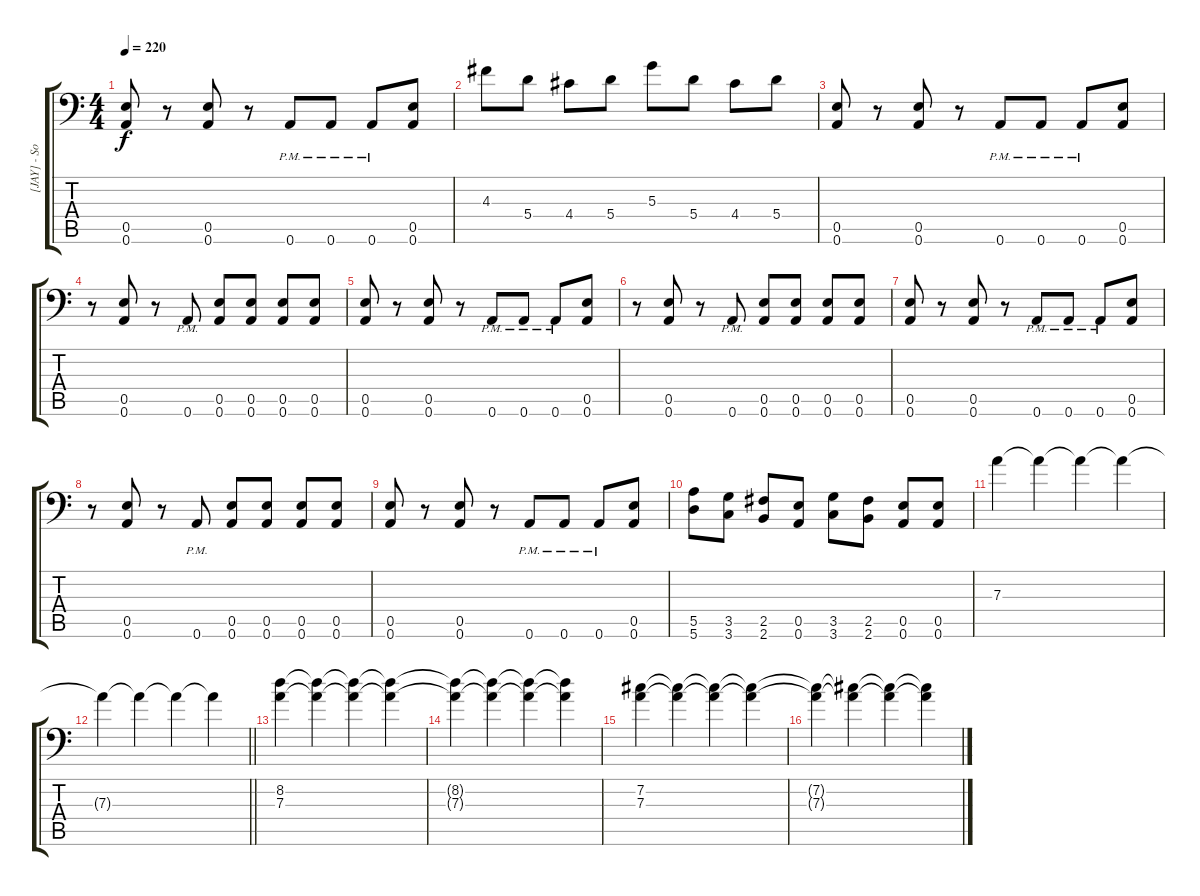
\track ("[JAY] - Solo" "[JAY] - So") {instrument distortionguitar}
\staff {score tabs}
\tuning (B3 Gb3 D3 A2 E2 A1) {hide}
\ts (4 4)
\tempo 220
\clef f4
\ks c
(0.5 0.6).8{dy f} r.8 (0.5 0.6).8 r.8 0.6{pm}.8 0.6{pm}.8 0.6{pm}.8 (0.5 0.6).8 |
4.3.8 5.4.8 4.4.8 5.4.8 5.3.8 5.4.8 4.4.8 5.4.8 |
(0.5 0.6).8 r.8 (0.5 0.6).8 r.8 0.6{pm}.8 0.6{pm}.8 0.6{pm}.8 (0.5 0.6).8 |
r.8 (0.5 0.6).8 r.8 0.6{pm}.8 (0.5 0.6).8 (0.5 0.6).8 (0.5 0.6).8 (0.5 0.6).8 |
(0.5 0.6).8 r.8 (0.5 0.6).8 r.8 0.6{pm}.8 0.6{pm}.8 0.6{pm}.8 (0.5 0.6).8 |
r.8 (0.5 0.6).8 r.8 0.6{pm}.8 (0.5 0.6).8 (0.5 0.6).8 (0.5 0.6).8 (0.5 0.6).8 |
(0.5 0.6).8 r.8 (0.5 0.6).8 r.8 0.6{pm}.8 0.6{pm}.8 0.6{pm}.8 (0.5 0.6).8 |
r.8 (0.5 0.6).8 r.8 0.6{pm}.8 (0.5 0.6).8 (0.5 0.6).8 (0.5 0.6).8 (0.5 0.6).8 |
(0.5 0.6).8 r.8 (0.5 0.6).8 r.8 0.6{pm}.8 0.6{pm}.8 0.6{pm}.8 (0.5 0.6).8 |
(5.5 5.6).8 (3.5 3.6).8 (2.5 2.6).8 (0.5 0.6).8 (3.5 3.6).8 (2.5 2.6).8 (0.5 0.6).8 (0.5 0.6).8 |
7.3.4 7.3{t}.4 7.3{t}.4 7.3{t}.4 |
\barLineRight lightlight
7.3{t}.4 7.3{t}.4 7.3{t}.4 7.3{t}.4 |
(8.2 7.3).4 (8.2{t} 7.3{t}).4 (8.2{t} 7.3{t}).4 (8.2{t} 7.3{t}).4 |
(8.2{t} 7.3{t}).4 (8.2{t} 7.3{t}).4 (8.2{t} 7.3{t}).4 (8.2{t} 7.3{t}).4 |
(7.2 7.3).4 (7.2{t} 7.3{t}).4 (7.2{t} 7.3{t}).4 (7.2{t} 7.3{t}).4 |
(7.2{t} 7.3{t}).4 (7.2{t} 7.3{t}).4 (7.2{t} 7.3{t}).4 (7.2{t} 7.3{t}).4
